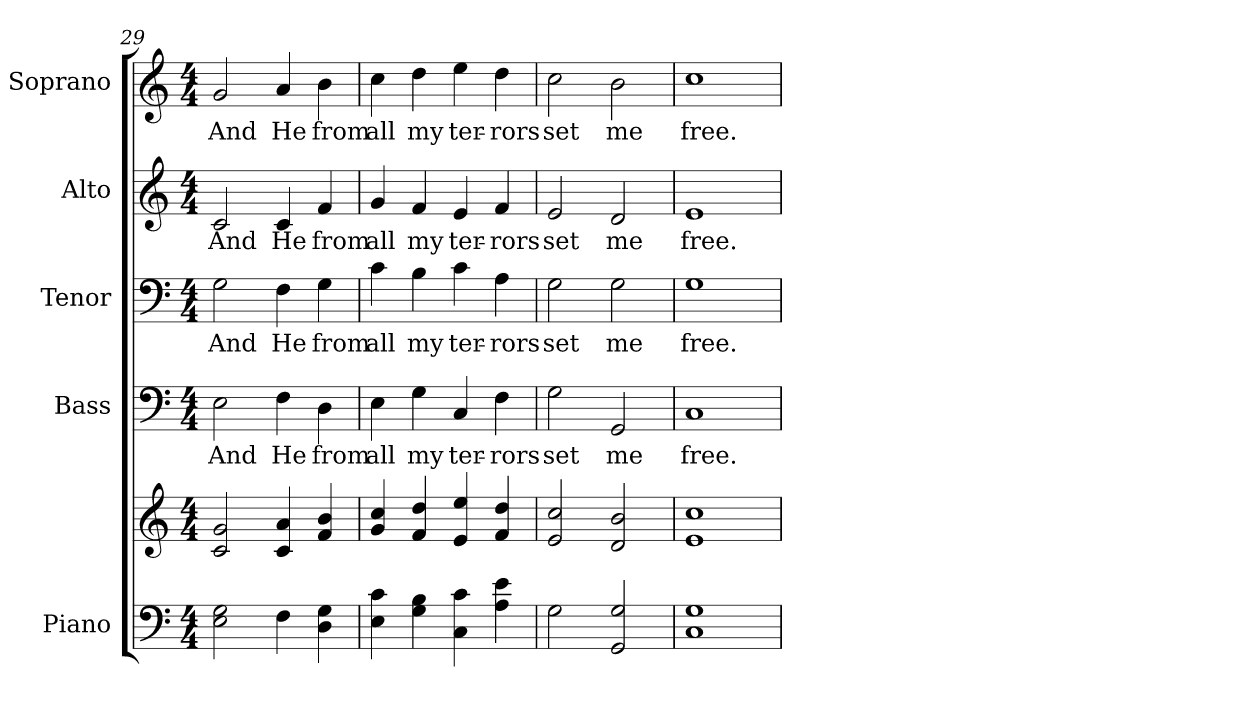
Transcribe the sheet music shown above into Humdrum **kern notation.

**kern	**kern	**kern	**text	**kern	**text	**kern	**text	**kern	**text
*part5	*part5	*part4	*part4	*part3	*part3	*part2	*part2	*part1	*part1
*staff6	*staff5	*staff4	*staff4	*staff3	*staff3	*staff2	*staff2	*staff1	*staff1
*I"Piano	*	*I"Bass	*	*I"Tenor	*	*I"Alto	*	*I"Soprano	*
*I'Pno.	*	*I'B.	*	*I'T.	*	*I'A.	*	*I'S.	*
!!LO:PB:g=z
*clefF4	*clefG2	*clefF4	*	*clefF4	*	*clefG2	*	*clefG2	*
*k[]	*k[]	*k[]	*	*k[]	*	*k[]	*	*k[]	*
*C:	*C:	*C:	*	*C:	*	*C:	*	*C:	*
*M4/4	*M4/4	*M4/4	*	*M4/4	*	*M4/4	*	*M4/4	*
=29	=29	=29	=29	=29	=29	=29	=29	=29	=29
!	!	!	!LO:LY:b:color=#000000	!	!	!	!	!	!
!	!	!	!	!	!LO:LY:b:color=#000000	!	!	!	!
!	!	!	!	!	!	!	!LO:LY:b:color=#000000	!	!
!	!	!	!	!	!	!	!	!	!LO:LY:b:color=#000000
2Ei\ 2Gi	2ci/ 2gi	2Ei\	And	2Gi\	And	2ci/	And	2gi/	And
!	!	!	!LO:LY:b:color=#000000	!	!	!	!	!	!
!	!	!	!	!	!LO:LY:b:color=#000000	!	!	!	!
!	!	!	!	!	!	!	!LO:LY:b:color=#000000	!	!
!	!	!	!	!	!	!	!	!	!LO:LY:b:color=#000000
4Fi\	4ci/ 4ai	4Fi\	He	4Fi\	He	4ci/	He	4ai/	He
!	!	!	!LO:LY:b:color=#000000	!	!	!	!	!	!
!	!	!	!	!	!LO:LY:b:color=#000000	!	!	!	!
!	!	!	!	!	!	!	!LO:LY:b:color=#000000	!	!
!	!	!	!	!	!	!	!	!	!LO:LY:b:color=#000000
4Di\ 4Gi	4fi/ 4bi	4Di\	from	4Gi\	from	4fi/	from	4bi\	from
=30	=30	=30	=30	=30	=30	=30	=30	=30	=30
!	!	!	!LO:LY:b:color=#000000	!	!	!	!	!	!
!	!	!	!	!	!LO:LY:b:color=#000000	!	!	!	!
!	!	!	!	!	!	!	!LO:LY:b:color=#000000	!	!
!	!	!	!	!	!	!	!	!	!LO:LY:b:color=#000000
4Ei\ 4ci	4gi/ 4cci	4Ei\	all	4ci\	all	4gi/	all	4cci\	all
!	!	!	!LO:LY:b:color=#000000	!	!	!	!	!	!
!	!	!	!	!	!LO:LY:b:color=#000000	!	!	!	!
!	!	!	!	!	!	!	!LO:LY:b:color=#000000	!	!
!	!	!	!	!	!	!	!	!	!LO:LY:b:color=#000000
4Gi\ 4Bi	4fi/ 4ddi	4Gi\	my	4Bi\	my	4fi/	my	4ddi\	my
!	!	!	!LO:LY:b:color=#000000	!	!	!	!	!	!
!	!	!	!	!	!LO:LY:b:color=#000000	!	!	!	!
!	!	!	!	!	!	!	!LO:LY:b:color=#000000	!	!
!	!	!	!	!	!	!	!	!	!LO:LY:b:color=#000000
4Ci\ 4ci	4ei/ 4eei	4Ci/	ter-	4ci\	ter-	4ei/	ter-	4eei\	ter-
!	!	!	!LO:LY:b:color=#000000	!	!	!	!	!	!
!	!	!	!	!	!LO:LY:b:color=#000000	!	!	!	!
!	!	!	!	!	!	!	!LO:LY:b:color=#000000	!	!
!	!	!	!	!	!	!	!	!	!LO:LY:b:color=#000000
4Ai\ 4ei	4fi/ 4ddi	4Fi\	-rors	4Ai\	-rors	4fi/	-rors	4ddi\	-rors
=31	=31	=31	=31	=31	=31	=31	=31	=31	=31
!	!	!	!LO:LY:b:color=#000000	!	!	!	!	!	!
!	!	!	!	!	!LO:LY:b:color=#000000	!	!	!	!
!	!	!	!	!	!	!	!LO:LY:b:color=#000000	!	!
!	!	!	!	!	!	!	!	!	!LO:LY:b:color=#000000
2Gi\	2ei/ 2cci	2Gi\	set	2Gi\	set	2ei/	set	2cci\	set
!	!	!	!LO:LY:b:color=#000000	!	!	!	!	!	!
!	!	!	!	!	!LO:LY:b:color=#000000	!	!	!	!
!	!	!	!	!	!	!	!LO:LY:b:color=#000000	!	!
!	!	!	!	!	!	!	!	!	!LO:LY:b:color=#000000
2GGi/ 2Gi	2di/ 2bi	2GGi/	me	2Gi\	me	2di/	me	2bi\	me
=32	=32	=32	=32	=32	=32	=32	=32	=32	=32
!	!	!	!LO:LY:b:color=#000000	!	!	!	!	!	!
!	!	!	!	!	!LO:LY:b:color=#000000	!	!	!	!
!	!	!	!	!	!	!	!LO:LY:b:color=#000000	!	!
!	!	!	!	!	!	!	!	!	!LO:LY:b:color=#000000
1Ci 1Gi	1ei 1cci	1Ci	free.	1Gi	free.	1ei	free.	1cci	free.
=	=	=	=	=	=	=	=	=	=
*-	*-	*-	*-	*-	*-	*-	*-	*-	*-
